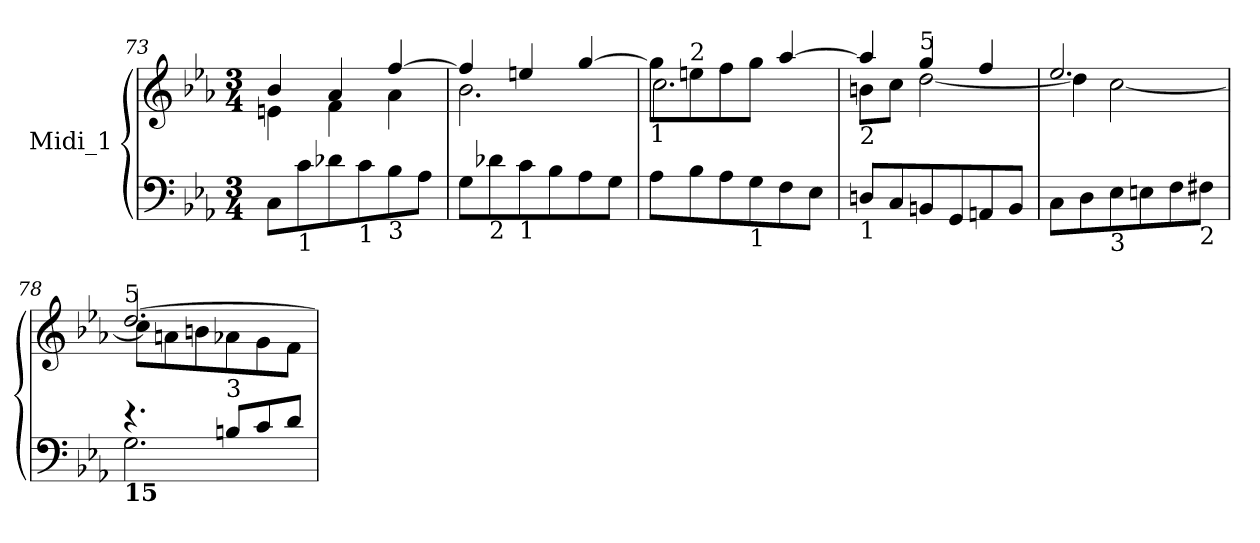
**kern	**kern
*part1	*part1
*staff2	*staff1
*I"Midi_1	*
*clefF4	*clefG2
*k[b-e-a-]	*k[b-e-a-]
*E-:	*E-:
*M3/4	*M3/4
=73	=73
*	*^
8C\L	4b-i/	4en\
!LO:TX:b:t=1	!	!
8c\	.	.
8d-X\	4a-/	4f\
!LO:TX:b:t=1	!	!
8c\	.	.
!LO:TX:b:t=3	!	!
8B-\	[4ff/	4a-\
8A-\J	.	.
=74	=74	=74
8G\L	4ff/]	2.b-\
!LO:TX:b:t=2	!	!
8d-X\	.	.
!LO:TX:b:t=1	!	!
8c\	4een/	.
8B-\	.	.
8A-\	[4gg/	.
8G\J	.	.
!!LO:LB:g=z	!!
=75	=75	=75
*^	*	*
!	!	!LO:TX:b:t=1	!
8A-\L	2ryy	8gg\L]	2.cc\
!	!	!LO:TX:a:t=2	!
8B-\	.	8een\	.
8A-\	.	8ff\	.
!LO:TX:b:t=1	!	!	!
8G\	.	8gg\J	.
8F\	4ryy	[4aa-/	.
8E-i\J	.	.	.
=76	=76	=76	=76
!	!	!LO:TX:b:t=2	!
!LO:TX:b:t=1	!	!	!
8Dni/L	2ryy	4aa-/]	8bn\L
8C/	.	.	8cc\J
!	!	!LO:TX:a:t=5	!
8BBn/	.	4gg/	[2dd\
8GG/	.	.	.
8AAn/	4ryy	4ff/	.
8BB/J	.	.	.
=77	=77	=77	=77
8C\L	2ryy	2.ee-/	4dd\]
8D\	.	.	.
!LO:TX:b:t=3	!	!	!
8E-\	.	.	[2cc\
8En\	.	.	.
8F\	4ryy	.	.
!LO:TX:b:t=2	!	!	!
8F#X\J	.	.	.
=78	=78	=78	=78
!	!	!LO:TX:a:t=5	!
!LO:TX:b:B:t=15	!	!	!
4.r	2.G\	[2.dd/	8cc\L]
.	.	.	8an\
.	.	.	8bn\
!LO:TX:a:t=3	!	!	!
8Bn/L	.	.	8a-X\
8c/	.	.	8g\
8d/J	.	.	8f\J
*v	*v	*	*
*	*v	*v
=	=
*-	*-
